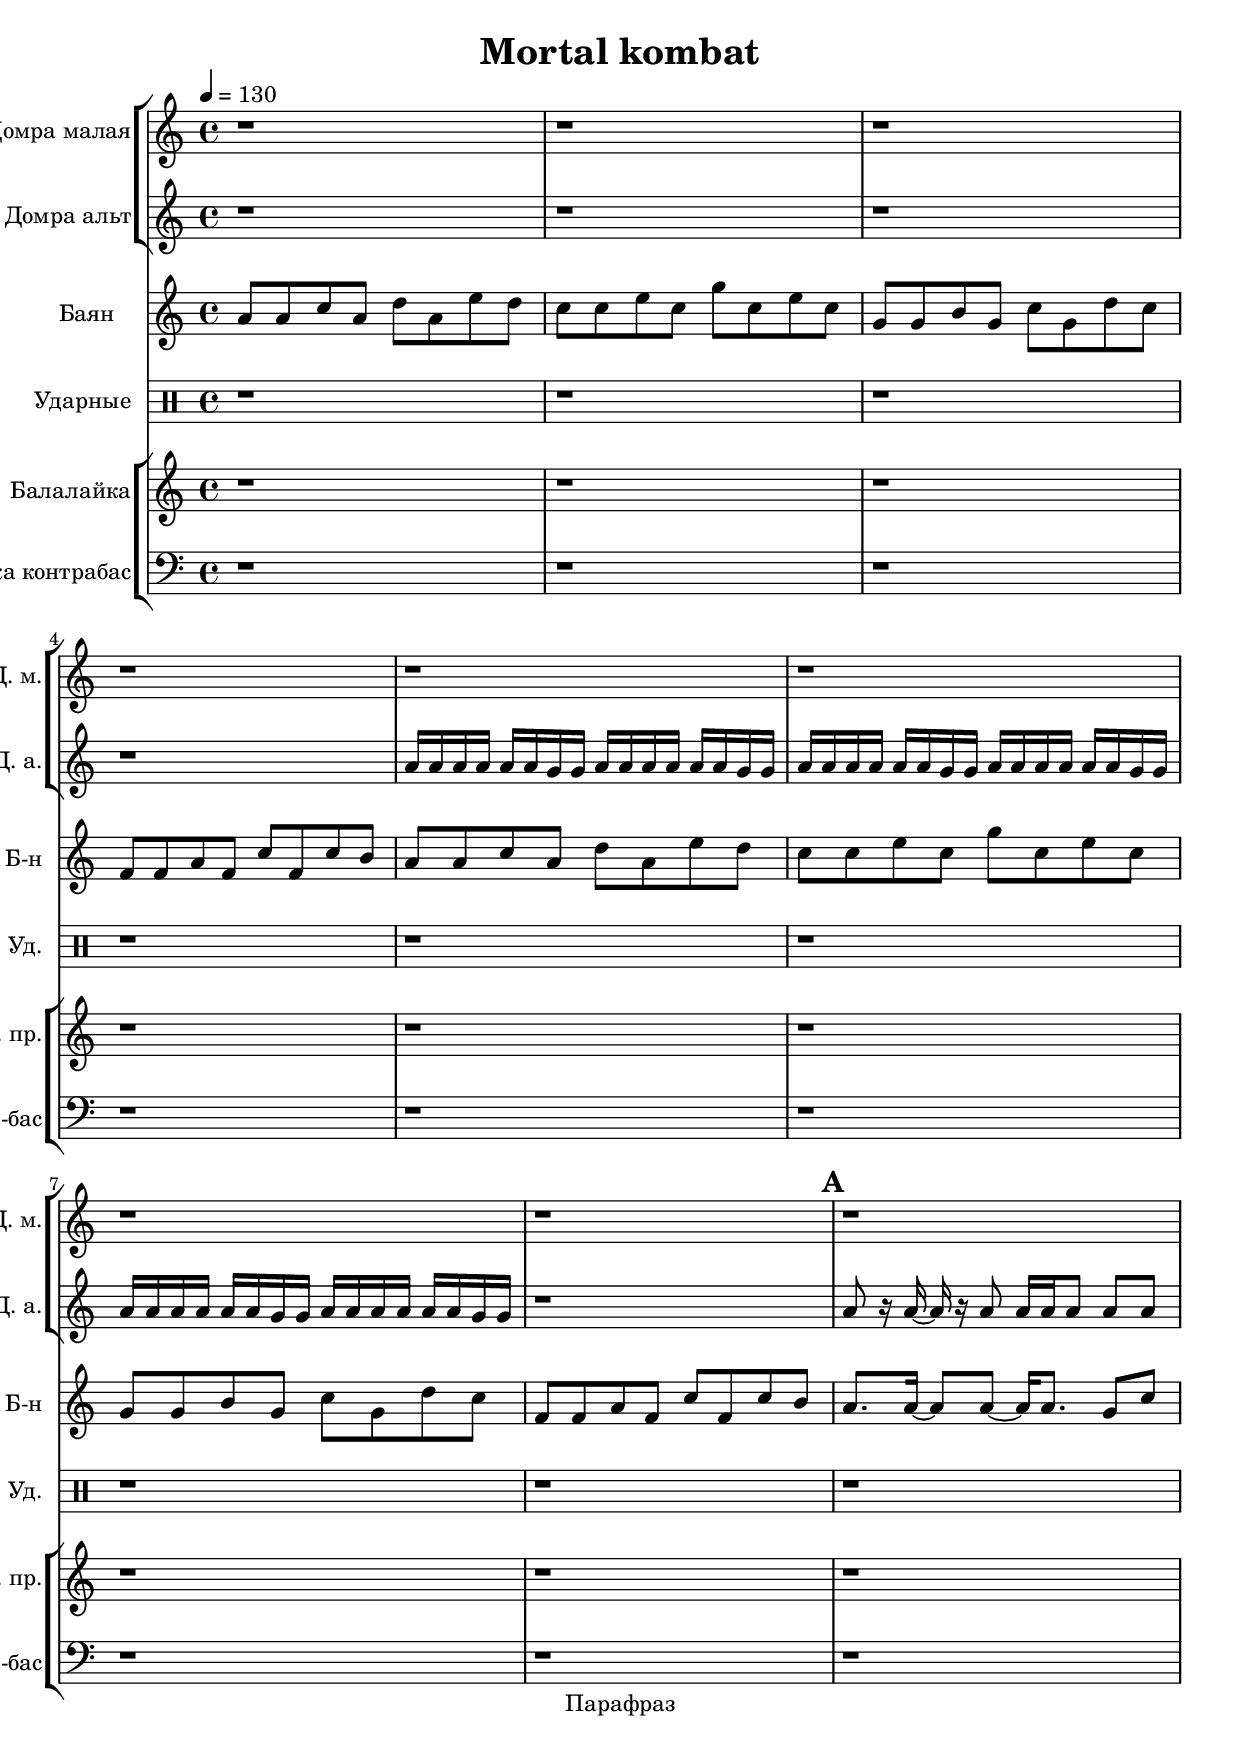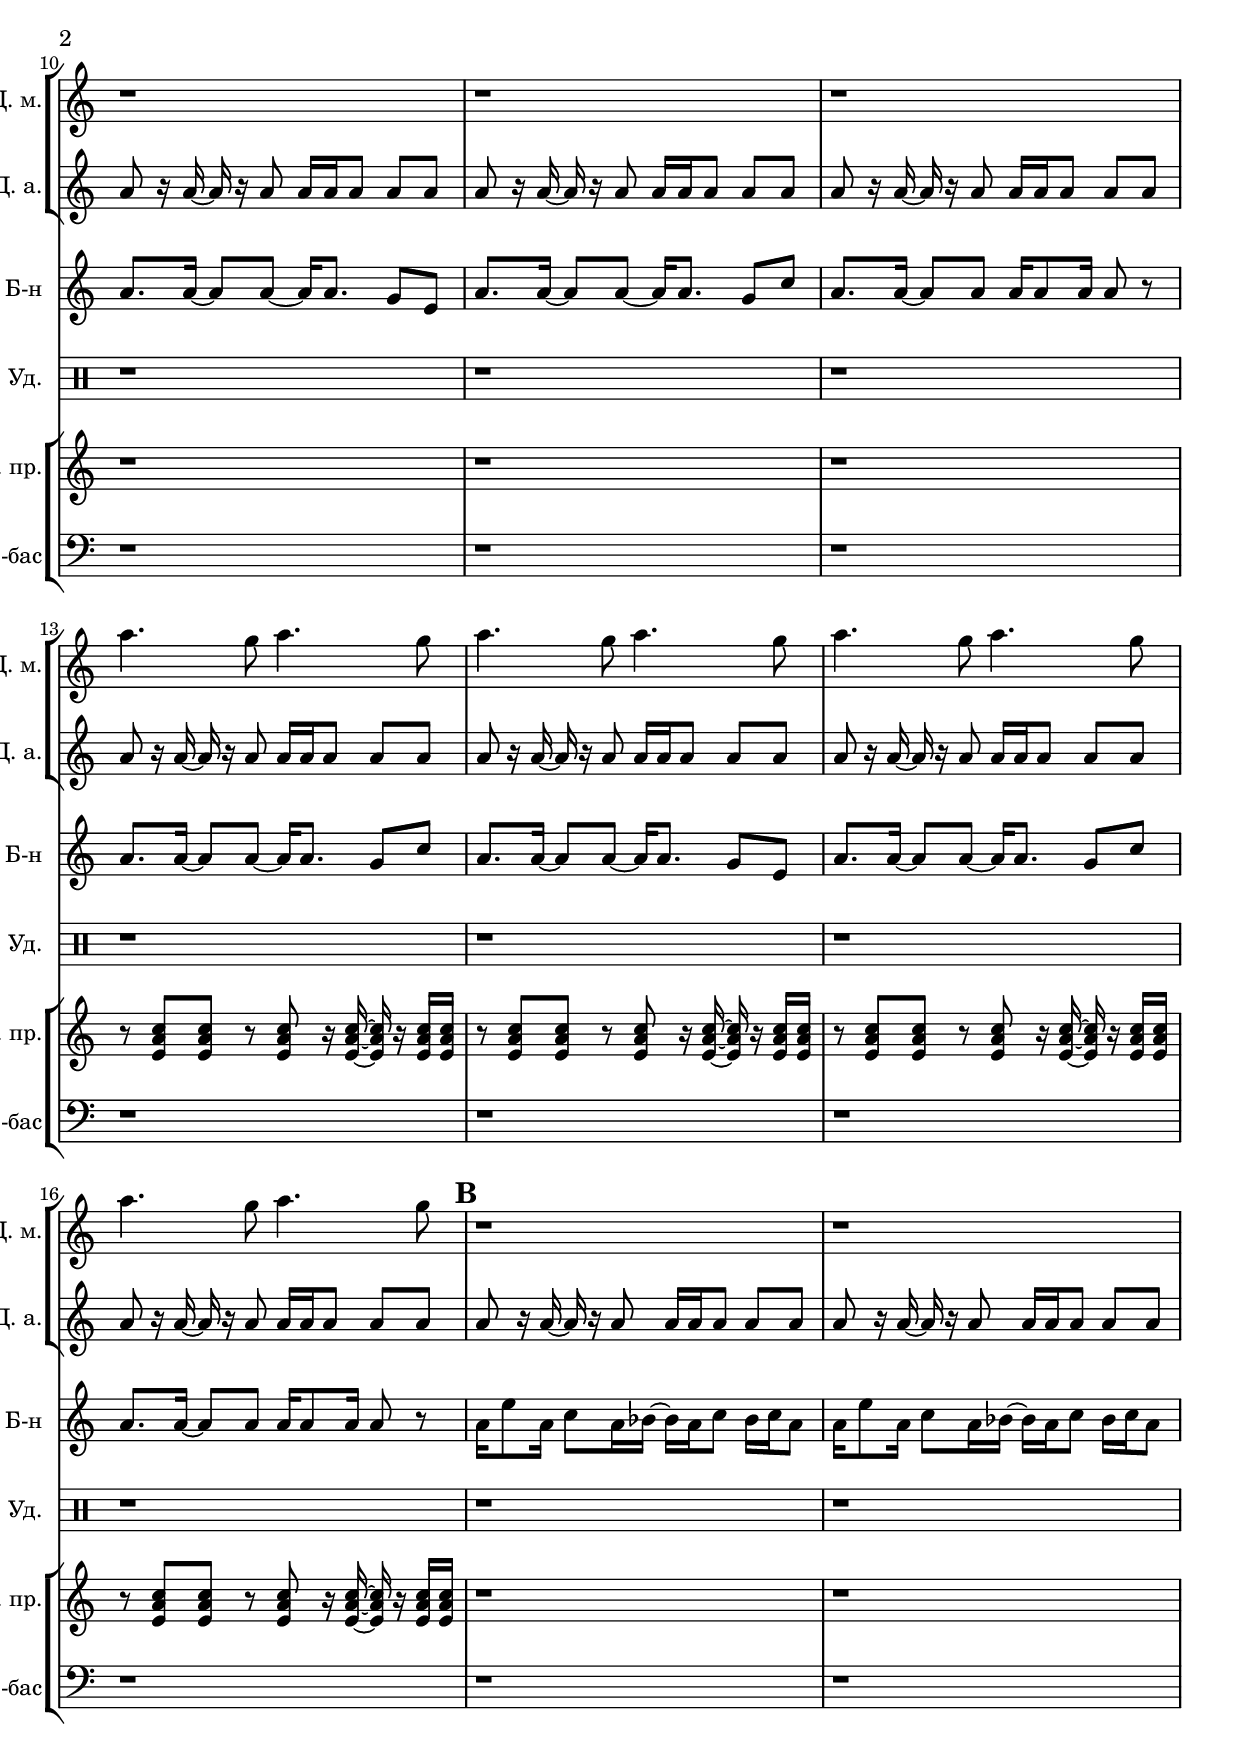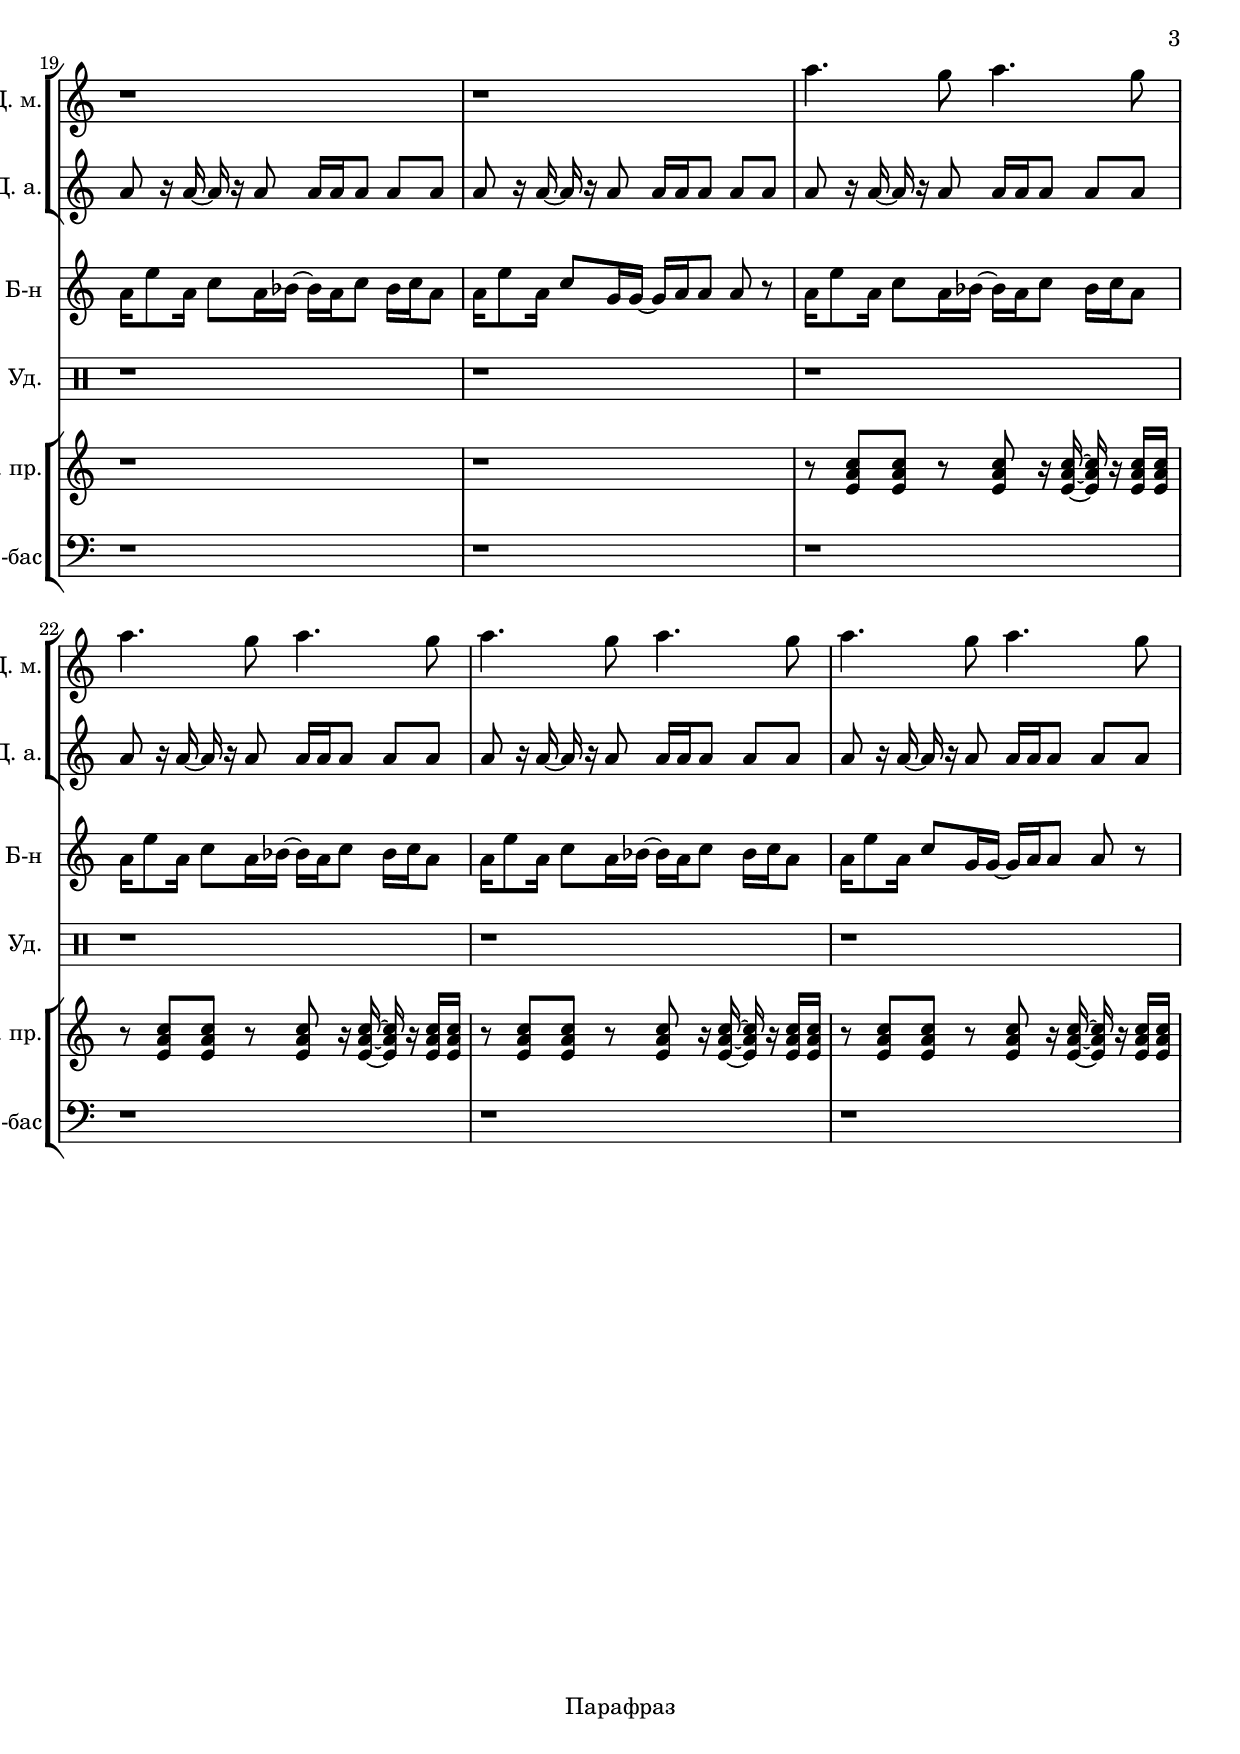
\version "2.20.0"

\header {

title = "Mortal kombat"
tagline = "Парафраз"
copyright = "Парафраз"

}

globalSets = {
\key a \minor
\time 4/4
\tempo 4 = 130
\set Score.markFormatter = #format-mark-box-numbers
}

\version "2.20.0"
domra = \relative c''{
\repeat unfold 8 {r1}

%1 mark ---------------------------------

\mark \default
\repeat unfold 4 {r1}
a'4. g8 a4. g8 a4. g8 a4. g8  |
a4. g8 a4. g8 a4. g8 a4. g8   |

%2 mark ---------------------------------

\mark \default
\repeat unfold 4 {r1}
a4. g8 a4. g8 a4. g8 a4. g8  |
a4. g8 a4. g8 a4. g8 a4. g8   |
} 

\version "2.20.0"
alt   = \relative c''{

\repeat unfold 4 {r1}
a16 a a a a a g g a a a a a a g g |
a16 a a a a a g g a a a a a a g g |
a16 a a a a a g g a a a a a a g g |
r1                                |

%1 mark ---------------------------

\mark \default

a8 r16 a~ a r a8 a16 a a8 a a |
a8 r16 a~ a r a8 a16 a a8 a a |
a8 r16 a~ a r a8 a16 a a8 a a |
a8 r16 a~ a r a8 a16 a a8 a a |
a8 r16 a~ a r a8 a16 a a8 a a |
a8 r16 a~ a r a8 a16 a a8 a a |
a8 r16 a~ a r a8 a16 a a8 a a |
a8 r16 a~ a r a8 a16 a a8 a a |

%2 mark ---------------------------

\mark \default

a8 r16 a~ a r a8 a16 a a8 a a |
a8 r16 a~ a r a8 a16 a a8 a a |
a8 r16 a~ a r a8 a16 a a8 a a |
a8 r16 a~ a r a8 a16 a a8 a a |
a8 r16 a~ a r a8 a16 a a8 a a |
a8 r16 a~ a r a8 a16 a a8 a a |
a8 r16 a~ a r a8 a16 a a8 a a |
a8 r16 a~ a r a8 a16 a a8 a a |

}

\version "2.20.0"
bayan = \relative c'' {
a8 a c a d a e' d | c c e c g' c, e c   |
g g b g c g d' c  | f, f a f c' f, c' b | 
a8 a c a d a e' d | c c e c g' c, e c   |
g g b g c g d' c  | f, f a f c' f, c' b | 

%1 rehearsal mark --------------------------

\mark \default
a8. a16~ a8 a~ a16 a8. g8 c |a8. a16~ a8 a~ a16 a8. g8 e |
a8. a16~ a8 a~ a16 a8. g8 c | a8. a16~ a8 a a16 a8 a16 a8 r |
a8. a16~ a8 a~ a16 a8. g8 c |a8. a16~ a8 a~ a16 a8. g8 e |
a8. a16~ a8 a~ a16 a8. g8 c | a8. a16~ a8 a a16 a8 a16 a8 r |
%2 rehearsal mark --------------------------

\mark \default

a16 e'8 a,16 c8 a16 bes16~ bes a16 c8 bes16 c a8 |
a16 e'8 a,16 c8 a16 bes16~ bes a16 c8 bes16 c a8 |
a16 e'8 a,16 c8 a16 bes16~ bes a16 c8 bes16 c a8 |
a16 e'8 a,16 c8 g16 g~ g a16 a8 a8 r |
a16 e'8 a,16 c8 a16 bes16~ bes a16 c8 bes16 c a8 |
a16 e'8 a,16 c8 a16 bes16~ bes a16 c8 bes16 c a8 |
a16 e'8 a,16 c8 a16 bes16~ bes a16 c8 bes16 c a8 |
a16 e'8 a,16 c8 g16 g~ g a16 a8 a8 r |
}

\version "2.20.0"
drumsSet = \drummode{
\repeat unfold 24 {r1}
}

\version "2.20.0"
balalayka = \relative c'{
\repeat unfold 8 {r1}

%1 mark ---------------------------------

\mark \default
\repeat unfold 4 {r1}
r8 <e a c> <e a c> r <e a c> r16 <e a c>~ <e a c> r <e a c> <e a c> |
r8 <e a c> <e a c> r <e a c> r16 <e a c>~ <e a c> r <e a c> <e a c> |
r8 <e a c> <e a c> r <e a c> r16 <e a c>~ <e a c> r <e a c> <e a c> |
r8 <e a c> <e a c> r <e a c> r16 <e a c>~ <e a c> r <e a c> <e a c> |

%2 mark ---------------------------------

\mark \default

\repeat unfold 4 {r1}
r8 <e a c> <e a c> r <e a c> r16 <e a c>~ <e a c> r <e a c> <e a c> |
r8 <e a c> <e a c> r <e a c> r16 <e a c>~ <e a c> r <e a c> <e a c> |
r8 <e a c> <e a c> r <e a c> r16 <e a c>~ <e a c> r <e a c> <e a c> |
r8 <e a c> <e a c> r <e a c> r16 <e a c>~ <e a c> r <e a c> <e a c> |

}


\version "2.20.0"
kontrabass = \relative{
\clef "bass"
\repeat unfold 24 {r1}
}





\score {

<<
\new StaffGroup <<
    \new Staff \with {
       instrumentName = "Домра малая"
       shortInstrumentName = "Д. м."
       midiInstrument = "violin"
      } 
      {\globalSets
       \domra}
    \new Staff \with {
       instrumentName = "Домра альт"
       shortInstrumentName = "Д. а."
       }
       {\globalSets
        \alt}
>>
\new Staff \with {
    instrumentName = "Баян"
    shortInstrumentName = "Б-н"
    midiInstrument = "accordion"
    }
    {\globalSets
     \bayan}
\new DrumStaff \with 
    {
    instrumentName = "Ударные"
    shortInstrumentName = "Уд."
    }
    {\globalSets
     \drumsSet}
\new StaffGroup <<
    \new Staff \with {
       instrumentName = "Балалайка"
       shortInstrumentName = "Б. пр."
       midiInstrument = "violin"
       }
       {\globalSets
        \balalayka}
    \new Staff \with {
     instrumentName = "Балалайка контрабас"
     shortInstrumentName = "Б. к-бас"
     midiInstrument = "acoustic bass"
      }
       {\globalSets
        \kontrabass}
     >>

>>


\layout {}
\midi {}
}
